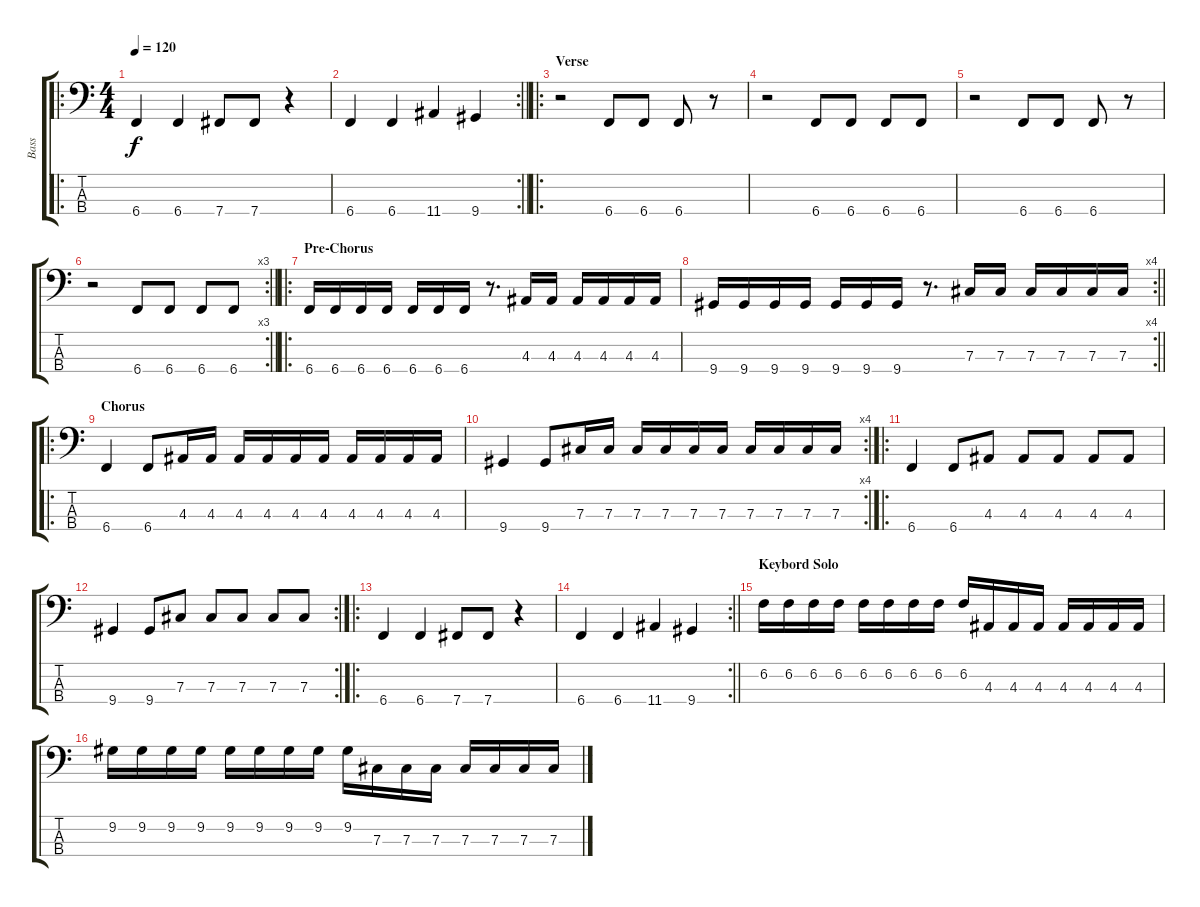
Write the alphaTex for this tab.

\track ("Bass" "Bass") {instrument electricbasspick}
\staff {score tabs}
\tuning (E2 B1 Gb1 B0) {hide}
\ro
\ts (4 4)
\tempo 120
\clef f4
\ks c
6.4.4{dy f} 6.4.4 7.4.8 7.4.8 r.4 |
\rc 2
\barLineRight lightlight
6.4.4 6.4.4 11.4.4 9.4.4 |
\ro
\section ("" "Verse")
r.2 6.4.8 6.4.8 6.4.8 r.8 |
r.2 6.4.8 6.4.8 6.4.8 6.4.8 |
r.2 6.4.8 6.4.8 6.4.8 r.8 |
\rc 3
\barLineRight lightlight
r.2 6.4.8 6.4.8 6.4.8 6.4.8 |
\ro
\section ("" "Pre-Chorus")
6.4.16 6.4.16 6.4.16 6.4.16 6.4.16 6.4.16 6.4.16 r.8{d} 4.3.16 4.3.16 4.3.16 4.3.16 4.3.16 4.3.16 |
\rc 4
\barLineRight lightlight
9.4.16 9.4.16 9.4.16 9.4.16 9.4.16 9.4.16 9.4.16 r.8{d} 7.3.16 7.3.16 7.3.16 7.3.16 7.3.16 7.3.16 |
\ro
\section ("" "Chorus")
6.4.4 6.4.8 4.3.16 4.3.16 4.3.16 4.3.16 4.3.16 4.3.16 4.3.16 4.3.16 4.3.16 4.3.16 |
\rc 4
9.4.4 9.4.8 7.3.16 7.3.16 7.3.16 7.3.16 7.3.16 7.3.16 7.3.16 7.3.16 7.3.16 7.3.16 |
\ro
6.4.4 6.4.8 4.3.8 4.3.8 4.3.8 4.3.8 4.3.8 |
\rc 2
9.4.4 9.4.8 7.3.8 7.3.8 7.3.8 7.3.8 7.3.8 |
\ro
6.4.4 6.4.4 7.4.8 7.4.8 r.4 |
\rc 2
\barLineRight lightlight
6.4.4 6.4.4 11.4.4 9.4.4 |
\section ("" "Keybord Solo")
6.2.16 6.2.16 6.2.16 6.2.16 6.2.16 6.2.16 6.2.16 6.2.16 6.2.16 4.3.16 4.3.16 4.3.16 4.3.16 4.3.16 4.3.16 4.3.16 |
9.2.16 9.2.16 9.2.16 9.2.16 9.2.16 9.2.16 9.2.16 9.2.16 9.2.16 7.3.16 7.3.16 7.3.16 7.3.16 7.3.16 7.3.16 7.3.16
